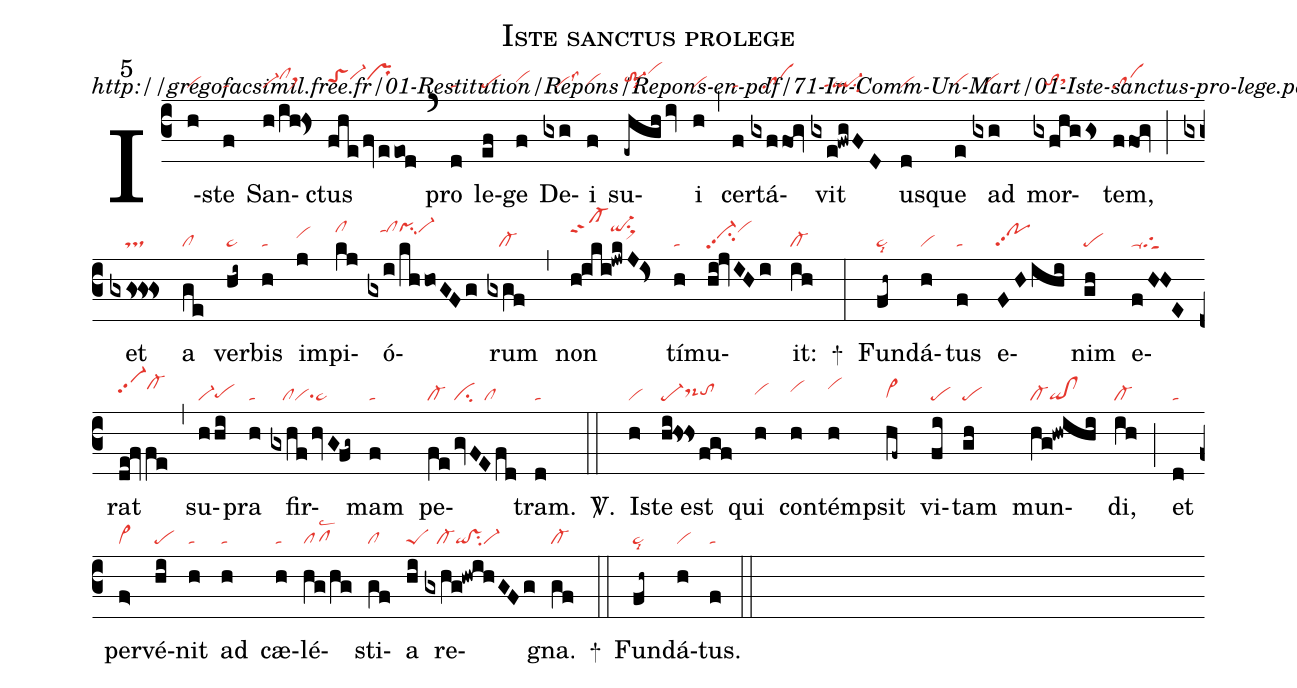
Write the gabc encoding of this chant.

name: Iste sanctus prolege;
commentary: http://gregofacsimil.free.fr/01-Restitution/Repons/Repons-en-pdf/71-In-Comm-Un-Mart/01-Iste-sanctus-pro-lege.pdf;
mode: 5;
nabc-lines: 1;
%%
(c3)
I(h|vi)ste(f|ta) San(h/ih!hs<|vi-clhist>hh)ctus(fhe/fv/eeod|toShhvi-hiprhi) (`)
pro(d|ta) le(ef|pe)ge(f|vihh) De(gxg|///vilss3)i(f|vihg) su(-ehgh/iv|tr-3hhlsi8vihk)i(h|vi) (,)
cer(f|ta)tá(gxffOg|///sa)vit(gxe!fwgFD|///ql-ppt1su2) us(d|vi)que(e|vihg) ad(gxg|///vihg) mor(gxfhggs|///tohgsthh)tem,(ffOg|sa) (;)
et(gxgs!gs!gs|////ts) a(ge|cl) ver(hi~|ta>)bis(h|ta) im(j|vihi)pi(kj|clhk)ó(gxi/khhoGFg|///tahkclhkpihksu1vi-hk)rum(gxgf|///cl-) (,)
non(h!iki!jwkJ!Is>|cl-hkppt2qi-hksu1sux1) tí(h|ta)mu(hi!jvIHi|vi-hipp2su2vihk)it:(ih|cl-) +(:)
Fun(fh~|ta>lsi8)dá(h|vi)tus(f|ta) e(FHihi|pohjpp2)nim(gh|pe) e(f/H!H!E|ta-tgS)rat(de!fvfe|vi-hipp2cl-hj) (,)
su(hhi|vi-pehg)pra(h|ta) fir(gxhf/hvG!fg~|///clvisu1ta>)mam(f|ta) pe(fegvFEfd|cl-//ci//cl)tram.(d|ta) <sp>V/</sp>.(::)
I(h|vi)ste est(hi!hs!hsfgf|pe-ds-hhtohh) qui(h|vihh) con(h|vihi)tém(h|vihj)psit(hf~|vi>hg) vi(fi|pe)tam(gh|pe) mun(hg!hwihi|cl-qi!cl)di,(ih|cl-) (;)
et(d|ta) per(f>|vi>)vé(hi|pe)nit(h|ta) ad(h|ta) cæ(h|ta)lé(hg/hg|pflsc2)sti(gf|cl)a(hi|peS) re(gxhg!hwihGFg|///cl-qi!vssu2vi-)gna.(gf|cl-) +(::)
Fun(fh~|ta>lsi8)dá(h|vi)tus.(f|ta) (::)
